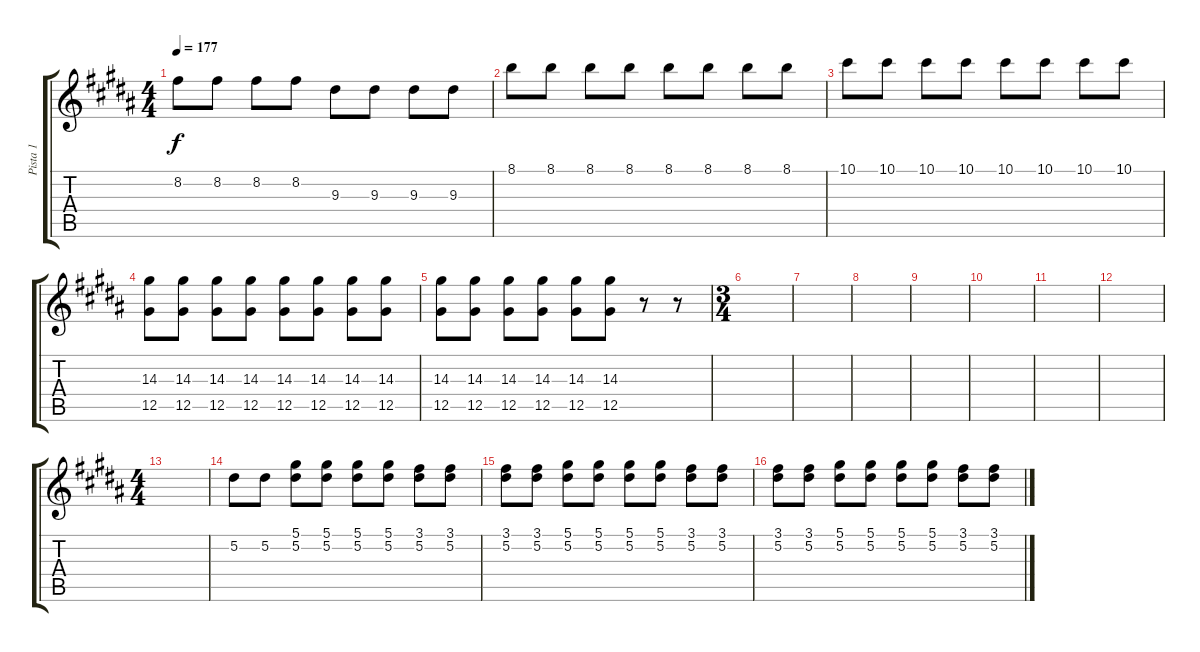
\track ("Pista 1" "Pista 1") {instrument overdrivenguitar}
\staff {score tabs}
\tuning (Eb4 Bb3 Gb3 Db3 Ab2 Eb2) {hide}
\ts (4 4)
\tempo 177
\clef g2
\ks g#minor
8.2.8{dy f} 8.2.8 8.2.8 8.2.8 9.3.8 9.3.8 9.3.8 9.3.8 |
8.1.8 8.1.8 8.1.8 8.1.8 8.1.8 8.1.8 8.1.8 8.1.8 |
10.1.8 10.1.8 10.1.8 10.1.8 10.1.8 10.1.8 10.1.8 10.1.8 |
(14.3 12.5).8{volume 4} (14.3 12.5).8{volume 16} (14.3 12.5).8 (14.3 12.5).8 (14.3 12.5).8 (14.3 12.5).8 (14.3 12.5).8 (14.3 12.5).8 |
(14.3 12.5).8 (14.3 12.5).8 (14.3 12.5).8 (14.3 12.5).8 (14.3 12.5).8 (14.3 12.5).8 r.8 r.8 |
\ts (3 4)
|
|
|
|
|
|
|
\ts (4 4)
|
5.2.8{volume 12} 5.2.8 (5.1 5.2).8 (5.1 5.2).8 (5.1 5.2).8 (5.1 5.2).8 (3.1 5.2).8 (3.1 5.2).8 |
(3.1 5.2).8 (3.1 5.2).8 (5.1 5.2).8 (5.1 5.2).8 (5.1 5.2).8 (5.1 5.2).8 (3.1 5.2).8 (3.1 5.2).8 |
(3.1 5.2).8 (3.1 5.2).8 (5.1 5.2).8 (5.1 5.2).8 (5.1 5.2).8 (5.1 5.2).8 (3.1 5.2).8 (3.1 5.2).8
